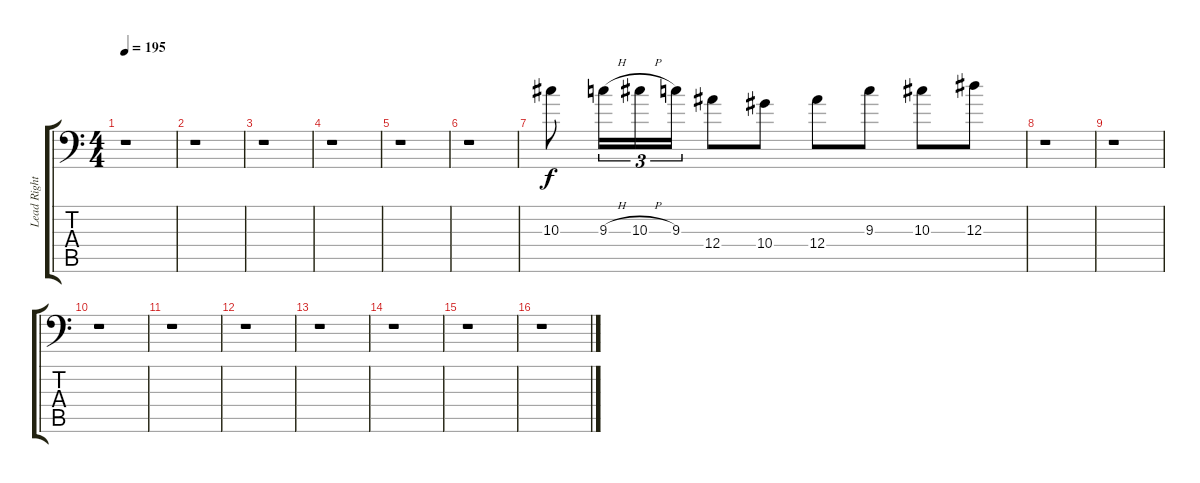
\track ("Lead Right" "Lead Right") {instrument overdrivenguitar}
\staff {score tabs}
\tuning (C4 G3 Eb3 Bb2 F2 Bb1) {hide}
\ts (4 4)
\tempo 195
\clef f4
\ks c
r.1{dy mf} |
r.1 |
r.1 |
r.1 |
r.1 |
r.1 |
10.3.8{dy f} 9.3{h}.16{tu (3 2)} 10.3{h}.16{tu (3 2)} 9.3.16{tu (3 2)} 12.4.8 10.4.8 12.4.8 9.3.8 10.3.8 12.3.8 |
r.1 |
r.1 |
r.1 |
r.1 |
r.1 |
r.1 |
r.1 |
r.1 |
r.1
